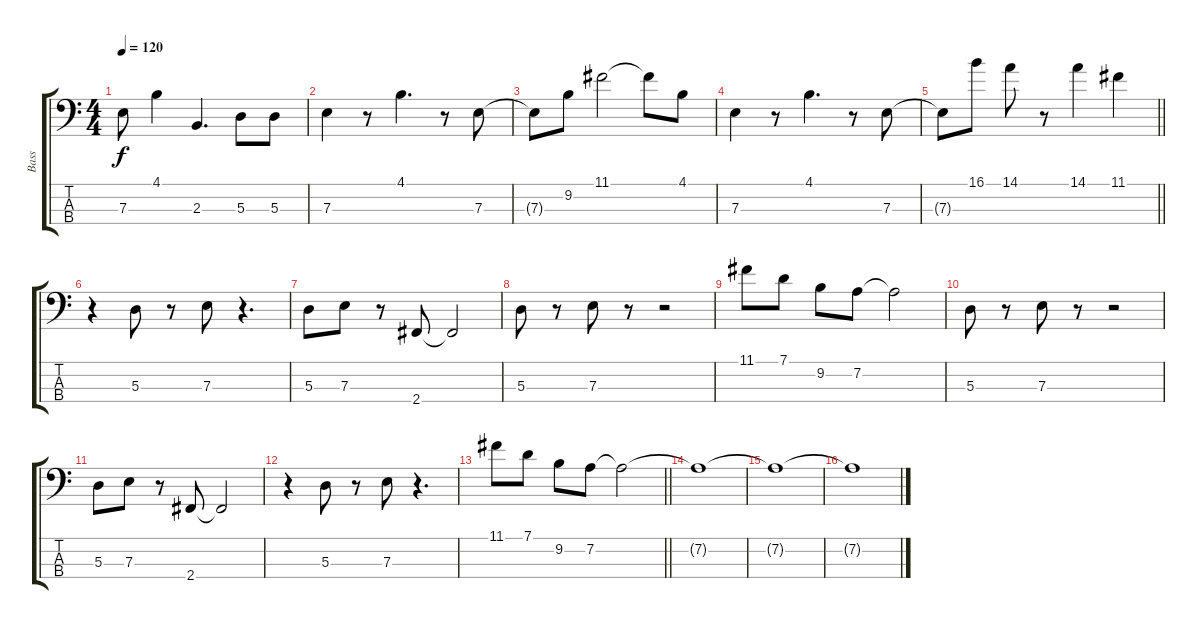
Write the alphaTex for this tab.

\track ("Bass" "Bass") {instrument electricbassfinger}
\staff {score tabs}
\tuning (G2 D2 A1 E1) {hide}
\ts (4 4)
\tempo 120
\clef f4
\ks c
7.3{t}.8{dy f} 4.1.4 2.3.4{d} 5.3.8 5.3.8 |
7.3.4 r.8 4.1.4{d} r.8 7.3.8 |
7.3{t}.8 9.2.8 11.1.2 11.1{t}.8 4.1.8 |
7.3.4 r.8 4.1.4{d} r.8 7.3.8 |
\barLineRight lightlight
7.3{t}.8 16.1.8 14.1.8 r.8 14.1.4 11.1.4 |
\section ("" "")
r.4 5.3.8 r.8 7.3.8 r.4{d} |
5.3.8 7.3.8 r.8 2.4.8 2.4{t}.2 |
5.3.8 r.8 7.3.8 r.8 r.2 |
11.1.8 7.1.8 9.2.8 7.2.8 7.2{t}.2 |
5.3.8 r.8 7.3.8 r.8 r.2 |
5.3.8 7.3.8 r.8 2.4.8 2.4{t}.2 |
r.4 5.3.8 r.8 7.3.8 r.4{d} |
\barLineRight lightlight
11.1.8 7.1.8 9.2.8 7.2.8 7.2{t}.2 |
7.2{t}.1 |
7.2{t}.1 |
7.2{t}.1
